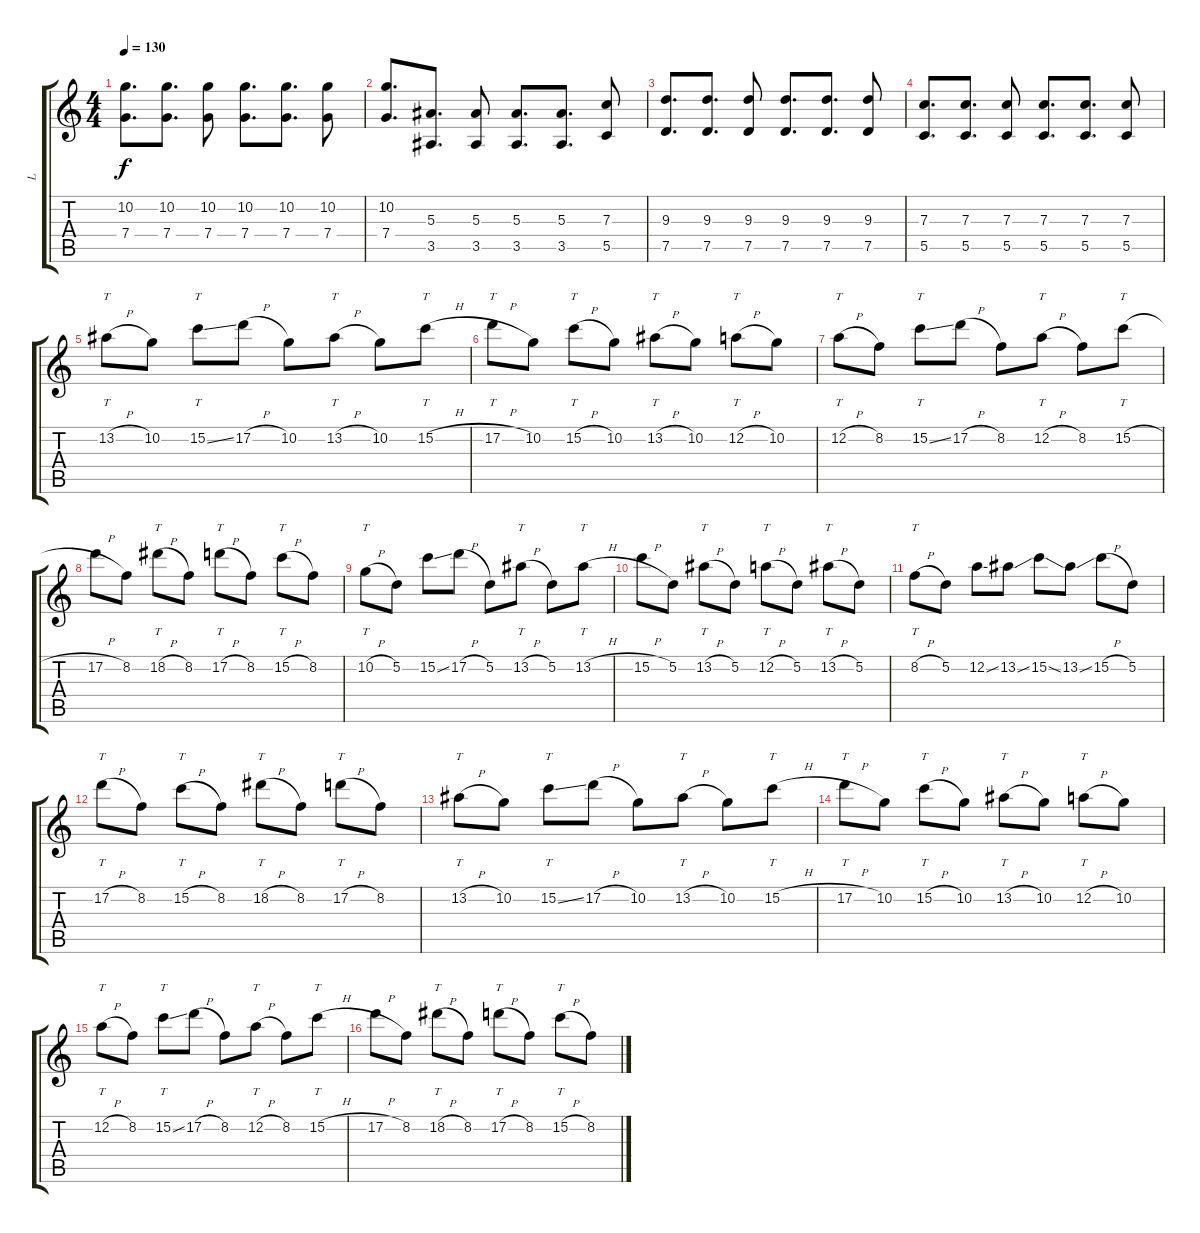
\track ("L" "L") {instrument distortionguitar}
\staff {score tabs}
\tuning (D4 A3 F3 C3 G2 C2) {hide}
\ts (4 4)
\tempo 130
\clef g2
\ks c
(10.2 7.4).8{d dy f} (10.2 7.4).8{d} (10.2 7.4).8 (10.2 7.4).8{d} (10.2 7.4).8{d} (10.2 7.4).8 |
(10.2 7.4).8{d} (5.3 3.5).8{d} (5.3 3.5).8 (5.3 3.5).8{d} (5.3 3.5).8{d} (7.3 5.5).8 |
(9.3 7.5).8{d} (9.3 7.5).8{d} (9.3 7.5).8 (9.3 7.5).8{d} (9.3 7.5).8{d} (9.3 7.5).8 |
(7.3 5.5).8{d} (7.3 5.5).8{d} (7.3 5.5).8 (7.3 5.5).8{d} (7.3 5.5).8{d} (7.3 5.5).8 |
13.2{h}.8{tt instrument overdrivenguitar} 10.2.8 15.2{ss}.8{tt} 17.2{h}.8 10.2.8 13.2{h}.8{tt} 10.2.8 15.2{h}.8{tt} |
17.2{h}.8{tt} 10.2.8 15.2{h}.8{tt} 10.2.8 13.2{h}.8{tt} 10.2.8 12.2{h}.8{tt} 10.2.8 |
12.2{h}.8{tt} 8.2.8 15.2{ss}.8{tt} 17.2{h}.8 8.2.8 12.2{h}.8{tt} 8.2.8 15.2{h}.8{tt} |
17.2{h}.8 8.2.8 18.2{h}.8{tt} 8.2.8 17.2{h}.8{tt} 8.2.8 15.2{h}.8{tt} 8.2.8 |
10.2{h}.8{tt} 5.2.8 15.2{ss}.8 17.2{h}.8 5.2.8 13.2{h}.8{tt} 5.2.8 13.2{h}.8{tt} |
15.2{h}.8 5.2.8 13.2{h}.8{tt} 5.2.8 12.2{h}.8{tt} 5.2.8 13.2{h}.8{tt} 5.2.8 |
8.2{h}.8{tt} 5.2.8 12.2{ss}.8 13.2{ss}.8 15.2{ss}.8 13.2{ss}.8 15.2{h}.8 5.2.8 |
17.2{h}.8{tt} 8.2.8 15.2{h}.8{tt} 8.2.8 18.2{h}.8{tt} 8.2.8 17.2{h}.8{tt} 8.2.8 |
13.2{h}.8{tt} 10.2.8 15.2{ss}.8{tt} 17.2{h}.8 10.2.8 13.2{h}.8{tt} 10.2.8 15.2{h}.8{tt} |
17.2{h}.8{tt} 10.2.8 15.2{h}.8{tt} 10.2.8 13.2{h}.8{tt} 10.2.8 12.2{h}.8{tt} 10.2.8 |
12.2{h}.8{tt} 8.2.8 15.2{ss}.8{tt} 17.2{h}.8 8.2.8 12.2{h}.8{tt} 8.2.8 15.2{h}.8{tt} |
17.2{h}.8 8.2.8 18.2{h}.8{tt} 8.2.8 17.2{h}.8{tt} 8.2.8 15.2{h}.8{tt} 8.2.8
